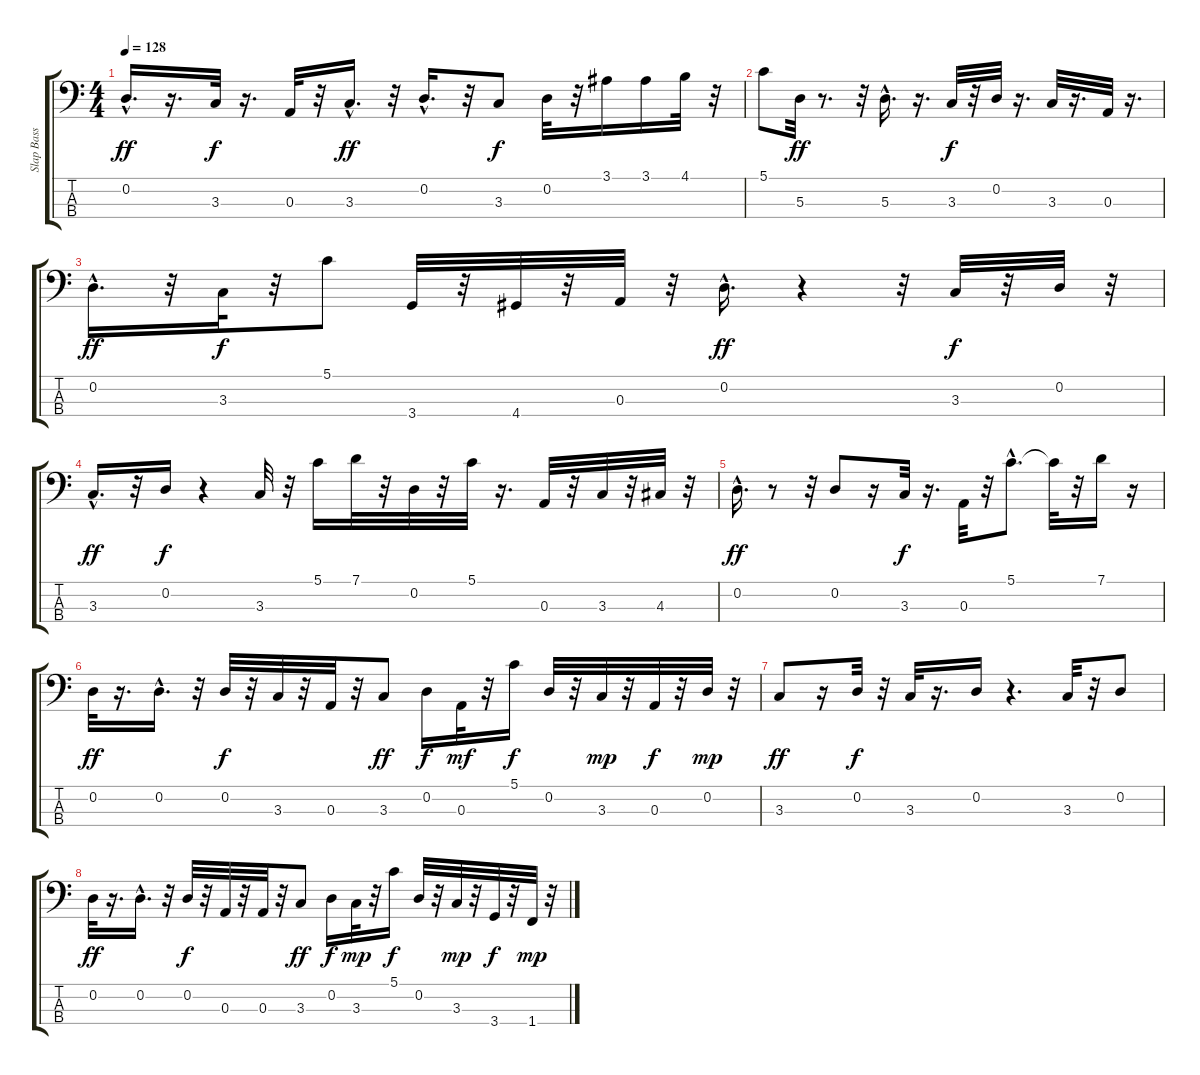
\track ("Slap Bass 1" "Slap Bass ") {instrument slapbass1}
\staff {score tabs}
\tuning (G2 D2 A1 E1) {hide}
\ts (4 4)
\tempo 128
\clef f4
\ks c
0.2{hac}.16{d dy ff} r.16{d} 3.3.32{dy f} r.16{d} 0.3.32 r.32 3.3{hac}.16{d dy ff} r.32 0.2{hac}.16{d} r.32 3.3.8{dy f} 0.2.32 r.32 3.1.16 3.1.16 4.1.32 r.32 |
5.1.8 5.3.32{dy ff} r.8{d} r.32 5.3{hac}.16{d} r.16{d} 3.3.32{dy f} r.32 0.2.32 r.16{d} 3.3.32 r.16{d} 0.3.32 r.16{d} |
0.2{hac}.16{d dy ff} r.32 3.3.32{dy f} r.32 5.1.8 3.4.32 r.32 4.4.32 r.32 0.3.32 r.32 0.2{hac}.16{d dy ff} r.4 r.32 3.3.32{dy f} r.32 0.2.32 r.32 |
3.3{hac}.16{d dy ff} r.32 0.2.16{dy f} r.4 3.3.32 r.32 5.1.16 7.1.32 r.32 0.2.32 r.32 5.1.32 r.16{d} 0.3.32 r.32 3.3.32 r.32 4.3.32 r.32 |
0.2{hac}.16{d dy ff} r.8 r.32 0.2.8 r.16 3.3.32{dy f} r.16{d} 0.3.32 r.32 5.1{hac}.8{d} 5.1{t}.32 r.32 7.1.16 r.16 |
0.2.32{dy ff} r.16{d} 0.2{hac}.16{d} r.32 0.2.32{dy f} r.32 3.3.32 r.32 0.3.32 r.32 3.3.8{dy ff} 0.2.16{dy f} 0.3.32{dy mf} r.32 5.1.16{dy f} 0.2.32 r.32 3.3.32{dy mp} r.32 0.3.32{dy f} r.32 0.2.32{dy mp} r.32 |
3.3.8{dy ff} r.16 0.2.32{dy f} r.32 3.3.32 r.16{d} 0.2.16 r.4{d} 3.3.32 r.32 0.2.8 |
0.2.32{dy ff} r.16{d} 0.2{hac}.16{d} r.32 0.2.32{dy f} r.32 0.3.32 r.32 0.3.32 r.32 3.3.8{dy ff} 0.2.16{dy f} 3.3.32{dy mp} r.32 5.1.16{dy f} 0.2.32 r.32 3.3.32{dy mp} r.32 3.4.32{dy f} r.32 1.4.32{dy mp} r.32
